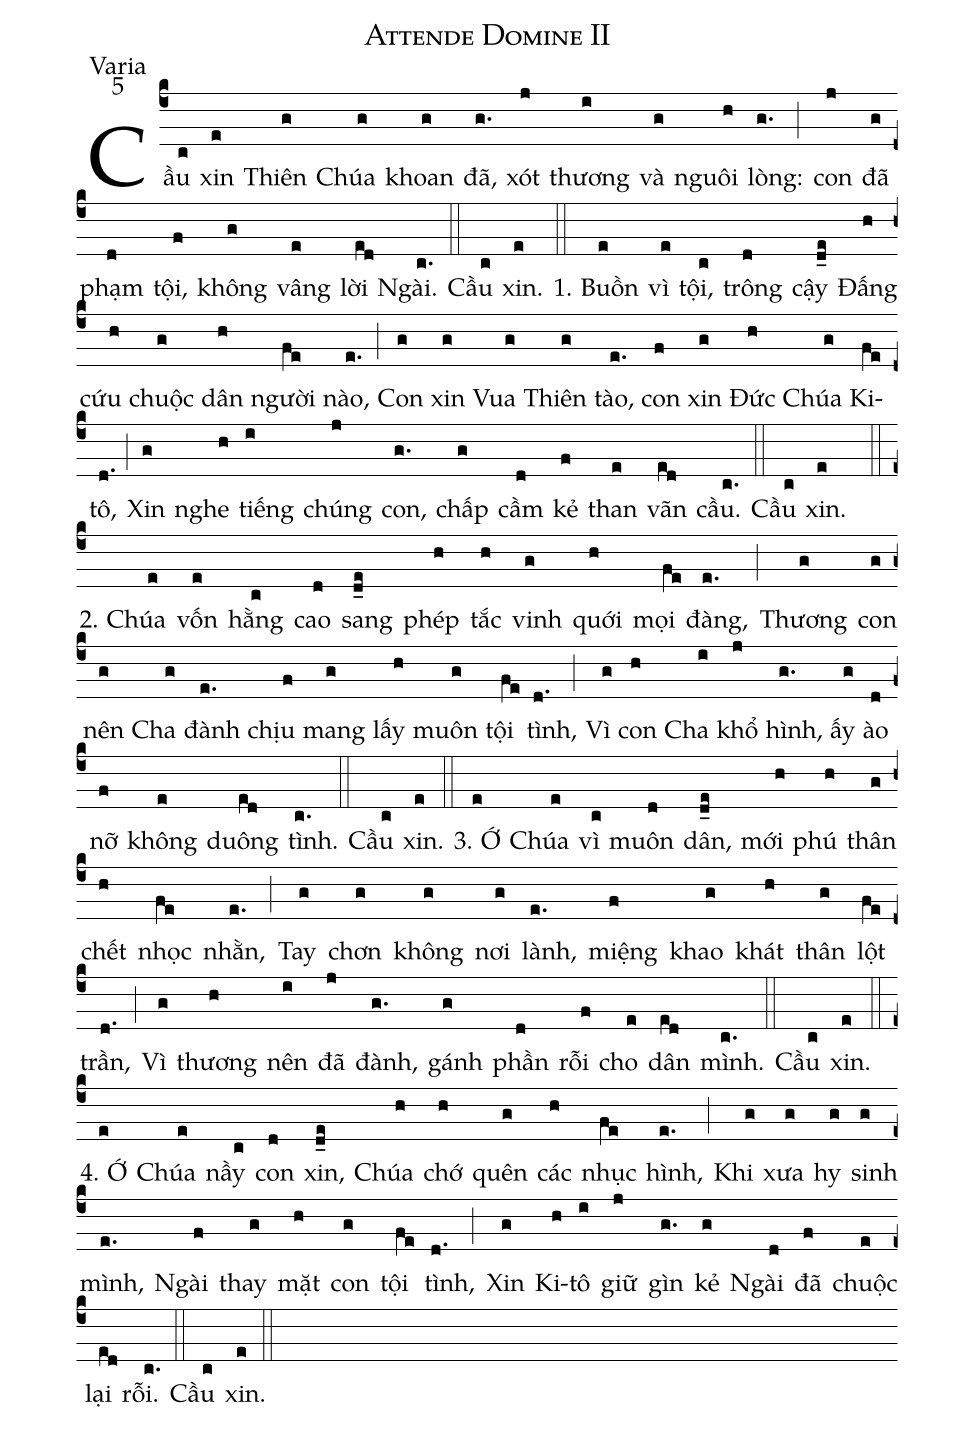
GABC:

name:Attende Domine II;
office-part:Varia;
mode:5;
%%
(c4)Cầu(c) xin(e) Thiên(g) Chúa(g) khoan(g) đã,(g.) xót(j) thương(i) và(g) nguôi(h) lòng:(g.) (;) con(j) đã(g) phạm(d) tội,(f) không(g) vâng(e) lời(ed) Ngài.(c.) (::) Cầu(c) xin.(e) (::)
1. Buồn(e) vì(e) tội,(c) trông(d) cậy(d_e) Đấng(h) cứu(h) chuộc(g) dân(h) người(fe) nào,(e.) (;)
Con(g) xin(g) Vua(g) Thiên(g) tào,(e.) con(f) xin(g) Đức(h) Chúa(g) Ki-(fe)tô,(d.) (;)
Xin(g) nghe(h) tiếng(i) chúng(j) con,(g.) chấp(g) cầm(d) kẻ(f) than(e) vãn(ed) cầu.(c.) (::) Cầu(c) xin.(e) (::)
2. Chúa(e) vốn(e) hằng(c) cao(d) sang(d_e) phép(h) tắc(h) vinh(g) quới(h) mọi(fe) đàng,(e.) (;)
Thương(g) con(g) nên(g) Cha(g) đành(e.) chịu(f) mang(g) lấy(h) muôn(g) tội(fe) tình,(d.) (;)
Vì(g) con(h) Cha(i) khổ(j) hình,(g.) ấy(g) ào(d) nỡ(f) không(e) duông(ed) tình.(c.) (::) Cầu(c) xin.(e) (::)
3. Ớ(e) Chúa(e) vì(c) muôn(d) dân,(d_e) mới(h) phú(h) thân(g) chết(h) nhọc(fe) nhằn,(e.) (;)
Tay(g) chơn(g) không(g) nơi(g) lành,(e.) miệng(f) khao(g) khát(h) thân(g) lột(fe) trần,(d.) (;)
Vì(g) thương(h) nên(i) đã(j) đành,(g.) gánh(g) phần(d) rỗi(f) cho(e) dân(ed) mình.(c.) (::) Cầu(c) xin.(e) (::)
4. Ớ(e) Chúa(e) nầy(c) con(d) xin,(d_e) Chúa(h) chớ(h) quên(g) các(h) nhục(fe) hình,(e.) (;)
Khi(g) xưa(g) hy(g) sinh(g) mình,(e.) Ngài(f) thay(g) mặt(h) con(g) tội(fe) tình,(d.) (;)
Xin(g) Ki-(h)tô(i) giữ(j) gìn(g.) kẻ(g) Ngài(d) đã(f) chuộc(e) lại(ed) rỗi.(c.) (::) Cầu(c) xin.(e) (::)
